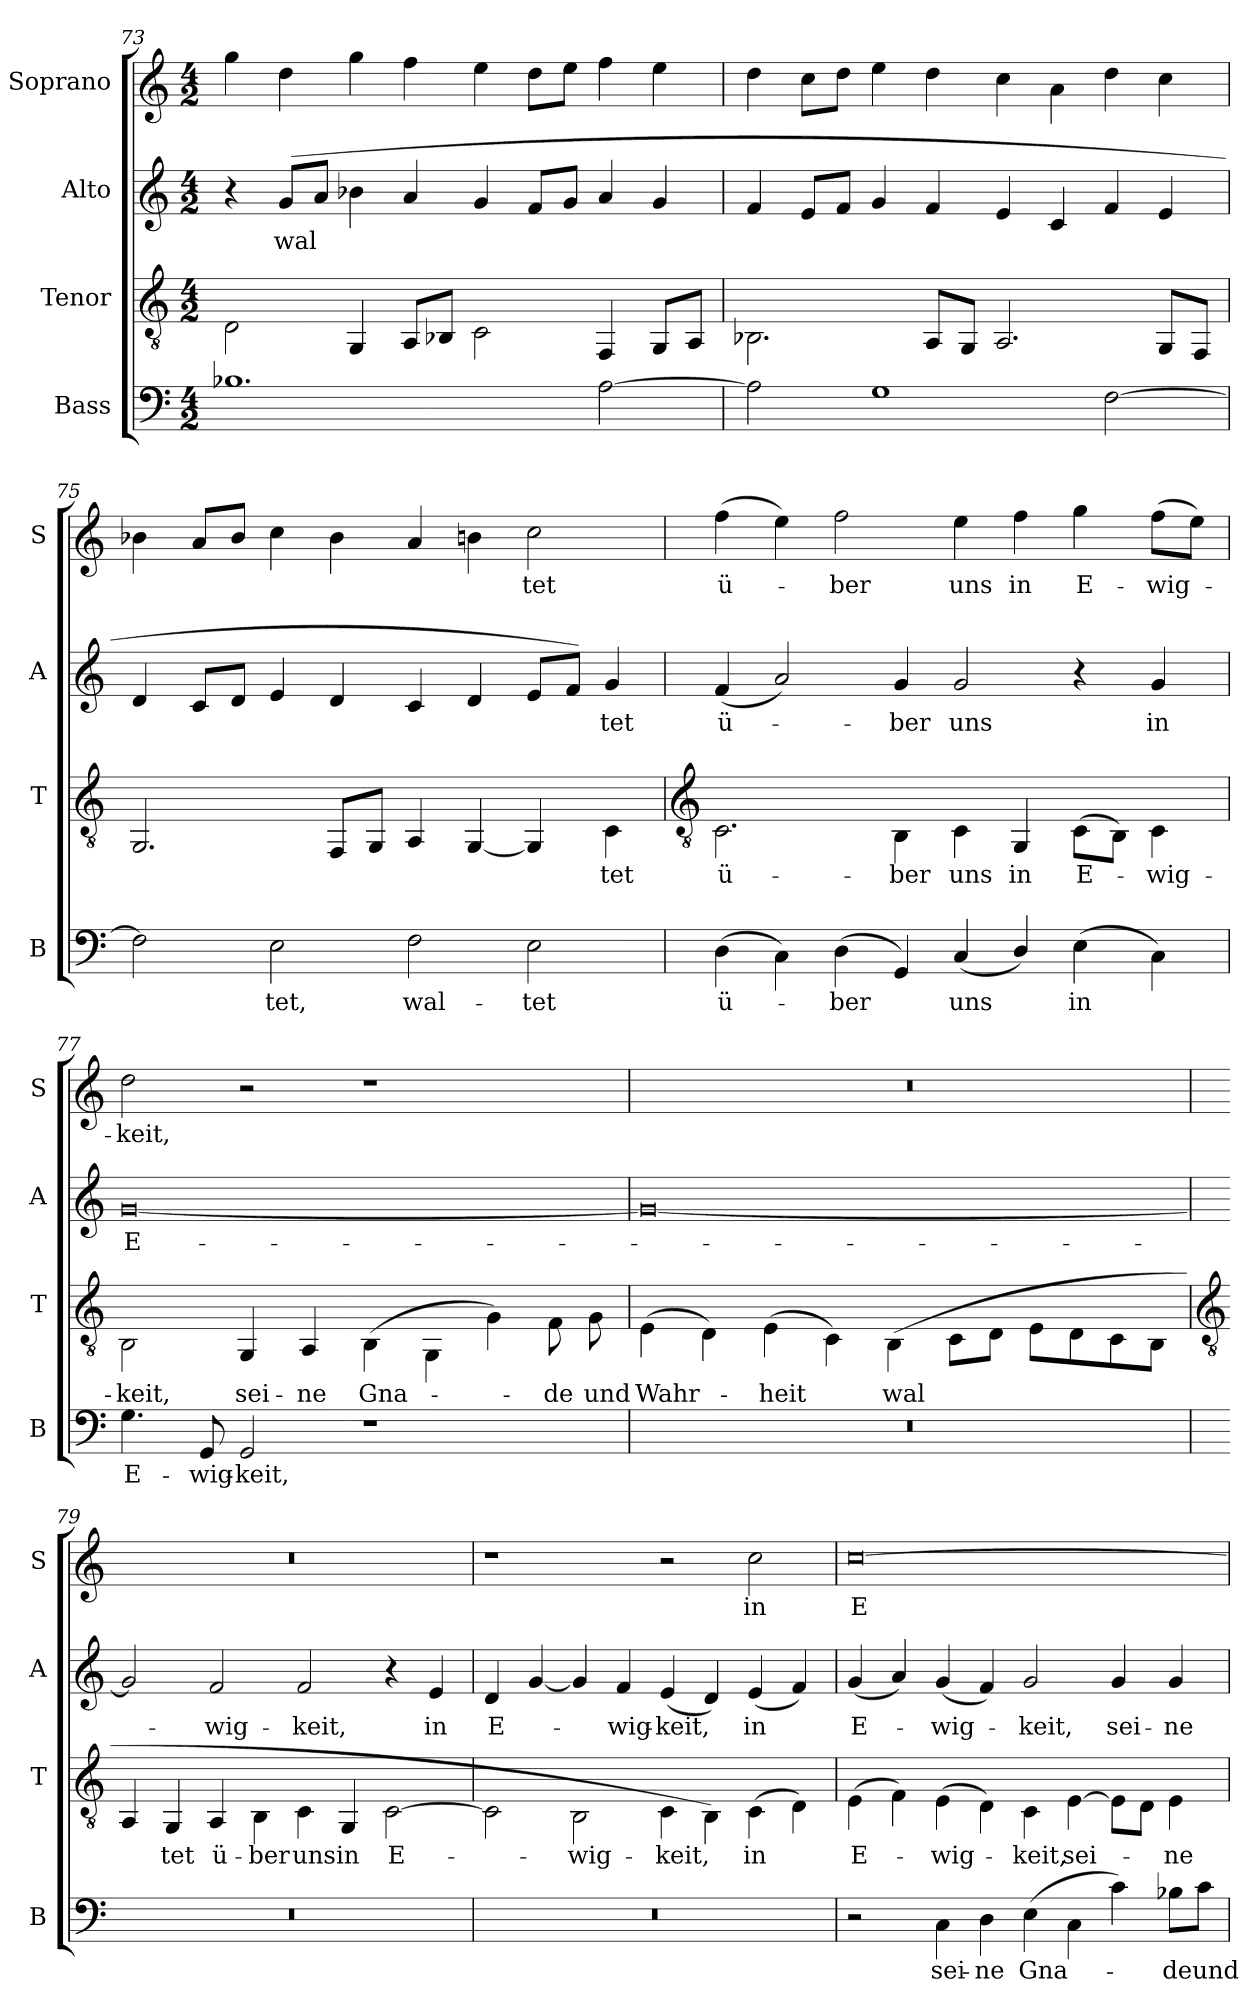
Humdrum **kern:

**kern	**text	**kern	**text	**text	**kern	**text	**text	**kern	**text	**text
*part4	*part4	*part3	*part3	*part3	*part2	*part2	*part2	*part1	*part1	*part1
*staff4	*staff4	*staff3	*staff3	*staff3	*staff2	*staff2	*staff2	*staff1	*staff1	*staff1
*I"Bass	*	*I"Tenor	*	*	*I"Alto	*	*	*I"Soprano	*	*
*I'B	*	*I'T	*	*	*I'A	*	*	*I'S	*	*
!!LO:LB:g=z
*clefF4	*	*clefGv2	*	*	*clefG2	*	*	*clefG2	*	*
*k[]	*	*k[]	*	*	*k[]	*	*	*k[]	*	*
*C:	*	*C:	*	*	*C:	*	*	*C:	*	*
*M4/2	*	*M4/2	*	*	*M4/2	*	*	*M4/2	*	*
=73	=73	=73	=73	=73	=73	=73	=73	=73	=73	=73
1.B-X	.	2D\	.	.	4r	.	.	4gg\	.	.
!	!	!	!	!	!	!LO:LY:b	!	!	!	!
.	.	.	.	.	(<8g/L	wal-	.	4dd\	.	.
.	.	.	.	.	8a/J	.	.	.	.	.
.	.	4GG/	.	.	4b-X\	.	.	4gg\	.	.
.	.	8AA/L	.	.	4a/	.	.	4ff\	.	.
.	.	8BB-X/J	.	.	.	.	.	.	.	.
.	.	2C\	.	.	4g/	.	.	4ee\	.	.
.	.	.	.	.	8f/L	.	.	8dd\L	.	.
.	.	.	.	.	8g/J	.	.	8ee\J	.	.
[2A\	.	4FF/	.	.	4a/	.	.	4ff\	.	.
.	.	8GG/L	.	.	4g/	.	.	4ee\	.	.
.	.	8AA/J	.	.	.	.	.	.	.	.
=74	=74	=74	=74	=74	=74	=74	=74	=74	=74	=74
2A\]	.	2.BB-X\	.	.	4f/	.	.	4dd\	.	.
.	.	.	.	.	8e/L	.	.	8cc\L	.	.
.	.	.	.	.	8f/J	.	.	8dd\J	.	.
1G	.	.	.	.	4g/	.	.	4ee\	.	.
.	.	8AA/L	.	.	4f/	.	.	4dd\	.	.
.	.	8GG/J	.	.	.	.	.	.	.	.
.	.	2.AA/	.	.	4e/	.	.	4cc\	.	.
.	.	.	.	.	4c/	.	.	4a\	.	.
[2F\	.	.	.	.	4f/	.	.	4dd\	.	.
.	.	8GG/L	.	.	4e/	.	.	4cc\	.	.
.	.	8FF/J	.	.	.	.	.	.	.	.
=75	=75	=75	=75	=75	=75	=75	=75	=75	=75	=75
!	!LO:LY:b	!	!LO:LY:b	!LO:LY:b	!	!LO:LY:b	!LO:LY:b	!	!LO:LY:b	!LO:LY:b
2F\]	-­	2.GG/	--	-	4d/	--	-	4b-X\	--	-
.	.	.	.	.	8c/L	.	.	8a/L	.	.
.	.	.	.	.	8d/J	.	.	8b-/J	.	.
!	!LO:LY:b	!	!	!	!	!	!	!	!	!
2E\	tet,	.	.	.	4e/	.	.	4cc\	.	.
.	.	8FF/L	.	.	4d/	.	.	4b-\	.	.
.	.	8GG/J	.	.	.	.	.	.	.	.
!	!LO:LY:b	!	!	!	!	!	!	!	!	!
2F\	wal-	4AA/	.	.	4c/	.	.	4a/	.	.
.	.	[4GG/	.	.	4d/	.	.	4bn\	.	.
!	!LO:LY:b	!	!	!	!	!	!	!	!LO:LY:b	!LO:LY:b
2E\	-tet	4GG/]	.	.	8e/L	.	.	2cc\	-tet	.
.	.	.	.	.	8f/J)	.	.	.	.	.
!	!	!	!LO:LY:b	!LO:LY:b	!	!LO:LY:b	!	!	!	!
.	.	4C\	-tet	.	4g/	-tet	.	.	.	.
!!LO:LB:g=z
=76	=76	=76	=76	=76	=76	=76	=76	=76	=76	=76
*	*	*clefGv2	*	*	*	*	*	*	*	*
!	!LO:LY:b	!	!LO:LY:b	!	!	!LO:LY:b	!	!	!LO:LY:b	!
(>4D\	ü-	2.C\	ü-	.	(<4f/	ü-	.	(>4ff\	ü-	.
4C\)	.	.	.	.	2a/)	.	.	4ee\)	.	.
!	!LO:LY:b	!	!	!	!	!	!	!	!LO:LY:b	!
(<4D\	-ber	.	.	.	.	.	.	2ff\	-ber	.
!	!	!	!LO:LY:b	!	!	!LO:LY:b	!	!	!	!
4GG/)	.	4BB\	-ber	.	4g/	-ber	.	.	.	.
!	!LO:LY:b	!	!LO:LY:b	!	!	!LO:LY:b	!	!	!LO:LY:b	!
(<4C/	uns	4C\	uns	.	2g/	uns	.	4ee\	uns	.
!	!	!	!LO:LY:b	!	!	!	!	!	!LO:LY:b	!
4D/)	.	4GG/	in	.	.	.	.	4ff\	in	.
!	!LO:LY:b	!	!LO:LY:b	!	!	!	!	!	!LO:LY:b	!
(>4E\	in	(>8C\L	E-	.	4r	.	.	4gg\	E-	.
.	.	8BB\J)	.	.	.	.	.	.	.	.
!	!	!	!LO:LY:b	!	!	!LO:LY:b	!	!	!LO:LY:b	!
4C\)	.	4C\	-wig-	.	4g/	in	.	(>8ff\L	-wig-	.
.	.	.	.	.	.	.	.	8ee\J)	.	.
=77	=77	=77	=77	=77	=77	=77	=77	=77	=77	=77
!	!LO:LY:b	!	!LO:LY:b	!	!	!LO:LY:b	!	!	!LO:LY:b	!
4.G\	E-	2BB\	-keit,	.	[0g	E-	.	2dd\	-keit,	.
!	!LO:LY:b	!	!	!	!	!	!	!	!	!
8GG/	-wig-	.	.	.	.	.	.	.	.	.
!	!LO:LY:b	!	!LO:LY:b	!	!	!	!	!	!	!
2GG/	-keit,	4GG/	sei-	.	.	.	.	2r	.	.
!	!	!	!LO:LY:b	!	!	!	!	!	!	!
.	.	4AA/	-ne	.	.	.	.	.	.	.
!	!	!	!LO:LY:b	!	!	!	!	!	!	!
1r	.	(>4BB\	Gna-	.	.	.	.	1r	.	.
.	.	4GG\	.	.	.	.	.	.	.	.
.	.	4G\)	.	.	.	.	.	.	.	.
!	!	!	!LO:LY:b	!	!	!	!	!	!	!
.	.	8F\	-de	.	.	.	.	.	.	.
!	!	!	!LO:LY:b	!	!	!	!	!	!	!
.	.	8G\	und	.	.	.	.	.	.	.
=78	=78	=78	=78	=78	=78	=78	=78	=78	=78	=78
!	!	!	!LO:LY:b	!	!	!	!	!	!	!
0r	.	(>4E\	Wahr-	.	0g_	.	.	0r	.	.
.	.	4D\)	.	.	.	.	.	.	.	.
!	!	!	!LO:LY:b	!	!	!	!	!	!	!
.	.	(>4E\	-heit	.	.	.	.	.	.	.
.	.	4C\)	.	.	.	.	.	.	.	.
!	!	!	!LO:LY:b	!	!	!	!	!	!	!
.	.	(>4BB\	wal-	.	.	.	.	.	.	.
!	!	!	!LO:LY:b	!	!	!	!	!	!	!
.	.	8C\L	--	.	.	.	.	.	.	.
.	.	8D\J	.	.	.	.	.	.	.	.
.	.	8E\L	.	.	.	.	.	.	.	.
.	.	8D\	.	.	.	.	.	.	.	.
.	.	8C\	.	.	.	.	.	.	.	.
.	.	8BB\J	.	.	.	.	.	.	.	.
!!LO:LB:g=z
=79	=79	=79	=79	=79	=79	=79	=79	=79	=79	=79
*	*	*clefGv2	*	*	*	*	*	*	*	*
0r	.	4AA/	.	.	2g/]	.	.	0r	.	.
!	!	!	!LO:LY:b	!	!	!	!	!	!	!
.	.	4GG/	tet	.	.	.	.	.	.	.
!	!	!	!LO:LY:b	!	!	!LO:LY:b	!	!	!	!
.	.	4AA/	ü-	.	2f/	-wig-	.	.	.	.
!	!	!	!LO:LY:b	!	!	!	!	!	!	!
.	.	4BB\	-ber	.	.	.	.	.	.	.
!	!	!	!LO:LY:b	!	!	!LO:LY:b	!	!	!	!
.	.	4C\	uns	.	2f/	-keit,	.	.	.	.
!	!	!	!LO:LY:b	!	!	!	!	!	!	!
.	.	4GG/	in	.	.	.	.	.	.	.
!	!	!	!LO:LY:b	!	!	!	!	!	!	!
.	.	[2C\	E-	.	4r	.	.	.	.	.
!	!	!	!	!	!	!LO:LY:b	!	!	!	!
.	.	.	.	.	4e/	in	.	.	.	.
=80	=80	=80	=80	=80	=80	=80	=80	=80	=80	=80
!	!	!	!	!	!	!LO:LY:b	!	!	!	!
0r	.	2C\]	.	.	4d/	E-	.	1r	.	.
.	.	.	.	.	[4g/	.	.	.	.	.
!	!	!	!LO:LY:b	!	!	!	!	!	!	!
.	.	2BB\	-wig-	.	4g/]	.	.	.	.	.
!	!	!	!	!	!	!LO:LY:b	!	!	!	!
.	.	.	.	.	4f/	-wig-	.	.	.	.
!	!	!	!LO:LY:b	!	!	!LO:LY:b	!	!	!	!
.	.	4C\	-keit,	.	(<4e/	-keit,	.	2r	.	.
.	.	4BB\)	.	.	4d/)	.	.	.	.	.
!	!	!	!LO:LY:b	!	!	!LO:LY:b	!	!	!LO:LY:b	!
.	.	(>4C\	in	.	(<4e/	in	.	2cc\	in	.
.	.	4D\)	.	.	4f/)	.	.	.	.	.
=81	=81	=81	=81	=81	=81	=81	=81	=81	=81	=81
!	!	!	!LO:LY:b	!	!	!LO:LY:b	!	!	!LO:LY:b	!
2r	.	(>4E\	E-	.	(<4g/	E-	.	[0cc	E-	.
.	.	4F\)	.	.	4a/)	.	.	.	.	.
!	!LO:LY:b	!	!LO:LY:b	!	!	!LO:LY:b	!	!	!	!
4C\	sei-	(>4E\	-wig-	.	(<4g/	-wig-	.	.	.	.
!	!LO:LY:b	!	!	!	!	!	!	!	!	!
4D\	-ne	4D\)	.	.	4f/)	.	.	.	.	.
!	!LO:LY:b	!	!LO:LY:b	!	!	!LO:LY:b	!	!	!	!
(>4E\	Gna-	4C\	-keit,	.	2g/	-keit,	.	.	.	.
!	!	!	!LO:LY:b	!	!	!	!	!	!	!
4C\	.	[4E\	sei-	.	.	.	.	.	.	.
!	!	!	!	!	!	!LO:LY:b	!	!	!	!
4c\)	.	8E\L]	.	.	4g/	sei-	.	.	.	.
.	.	8D\J	.	.	.	.	.	.	.	.
!	!LO:LY:b	!	!LO:LY:b	!	!	!LO:LY:b	!	!	!	!
8B-X\L	-de	4E\	-ne	.	4g/	-ne	.	.	.	.
!	!LO:LY:b	!	!	!	!	!	!	!	!	!
8c\J	und	.	.	.	.	.	.	.	.	.
=	=	=	=	=	=	=	=	=	=	=
*-	*-	*-	*-	*-	*-	*-	*-	*-	*-	*-
